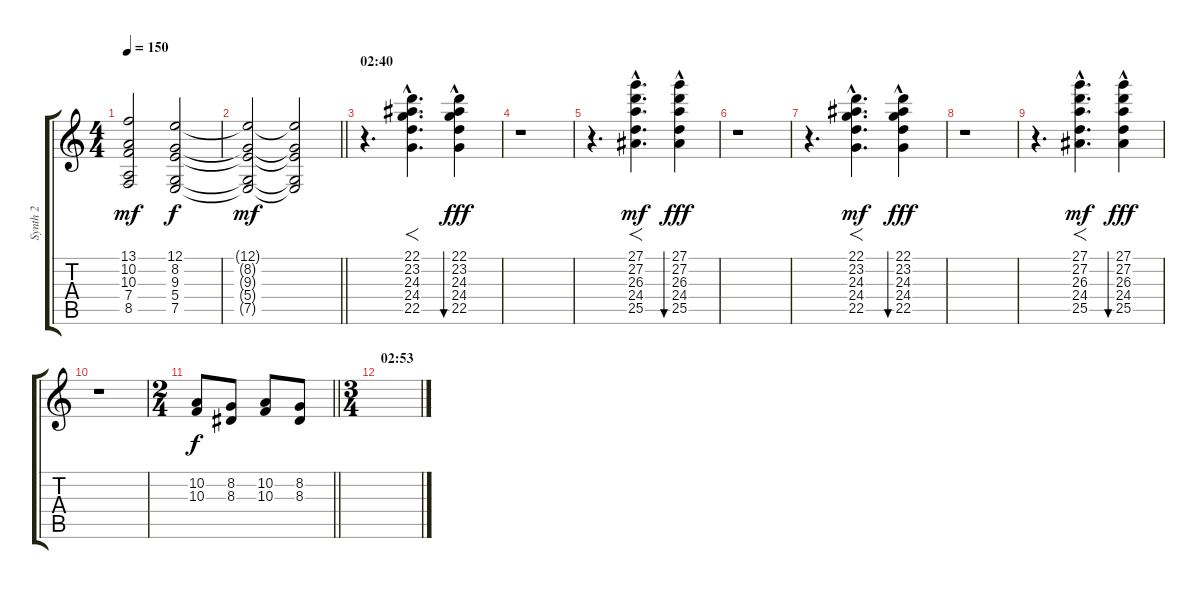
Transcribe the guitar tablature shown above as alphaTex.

\track ("Synth 2" "Synth 2") {instrument pad2warm}
\staff {score tabs}
\tuning (E4 B3 G3 D3 A2 E2) {hide}
\ts (4 4)
\tempo 150
\clef g2
\ks c
(13.1{t} 10.2{t} 10.3{t} 7.4{t} 8.5{t}).2{dy mf} (12.1 8.2 9.3 5.4 7.5).2{dy f volume 16} |
\barLineRight lightlight
(12.1{t} 8.2{t} 9.3{t} 5.4{t} 7.5{t}).2{dy mf} (12.1{t} 8.2{t} 9.3{t} 5.4{t} 7.5{t}).2{volume 6} |
\section ("" "02:40")
r.4{d volume 13 balance 10 instrument pad7halo} (22.1{hac} 23.2{hac} 24.3{hac} 24.4{hac} 22.5{hac}).4{f d} (22.1{hac} 23.2{hac} 24.3{hac} 24.4{hac} 22.5{hac}).4{bu 240 dy fff} |
r.1 |
r.4{d} (27.1{hac} 27.2{hac} 26.3{hac} 24.4{hac} 25.5{hac}).4{f d dy mf} (27.1{hac} 27.2{hac} 26.3{hac} 24.4{hac} 25.5{hac}).4{bu 240 dy fff} |
r.1 |
r.4{d} (22.1{hac} 23.2{hac} 24.3{hac} 24.4{hac} 22.5{hac}).4{f d dy mf} (22.1{hac} 23.2{hac} 24.3{hac} 24.4{hac} 22.5{hac}).4{bu 240 dy fff} |
r.1 |
r.4{d} (27.1{hac} 27.2{hac} 26.3{hac} 24.4{hac} 25.5{hac}).4{f d dy mf} (27.1{hac} 27.2{hac} 26.3{hac} 24.4{hac} 25.5{hac}).4{bu 240 dy fff} |
r.1 |
\ts (2 4)
\barLineRight lightlight
(10.2 10.3).8{dy f instrument pad2warm} (8.2 8.3).8 (10.2 10.3).8 (8.2 8.3).8 |
\ts (3 4)
\section ("" "02:53")
